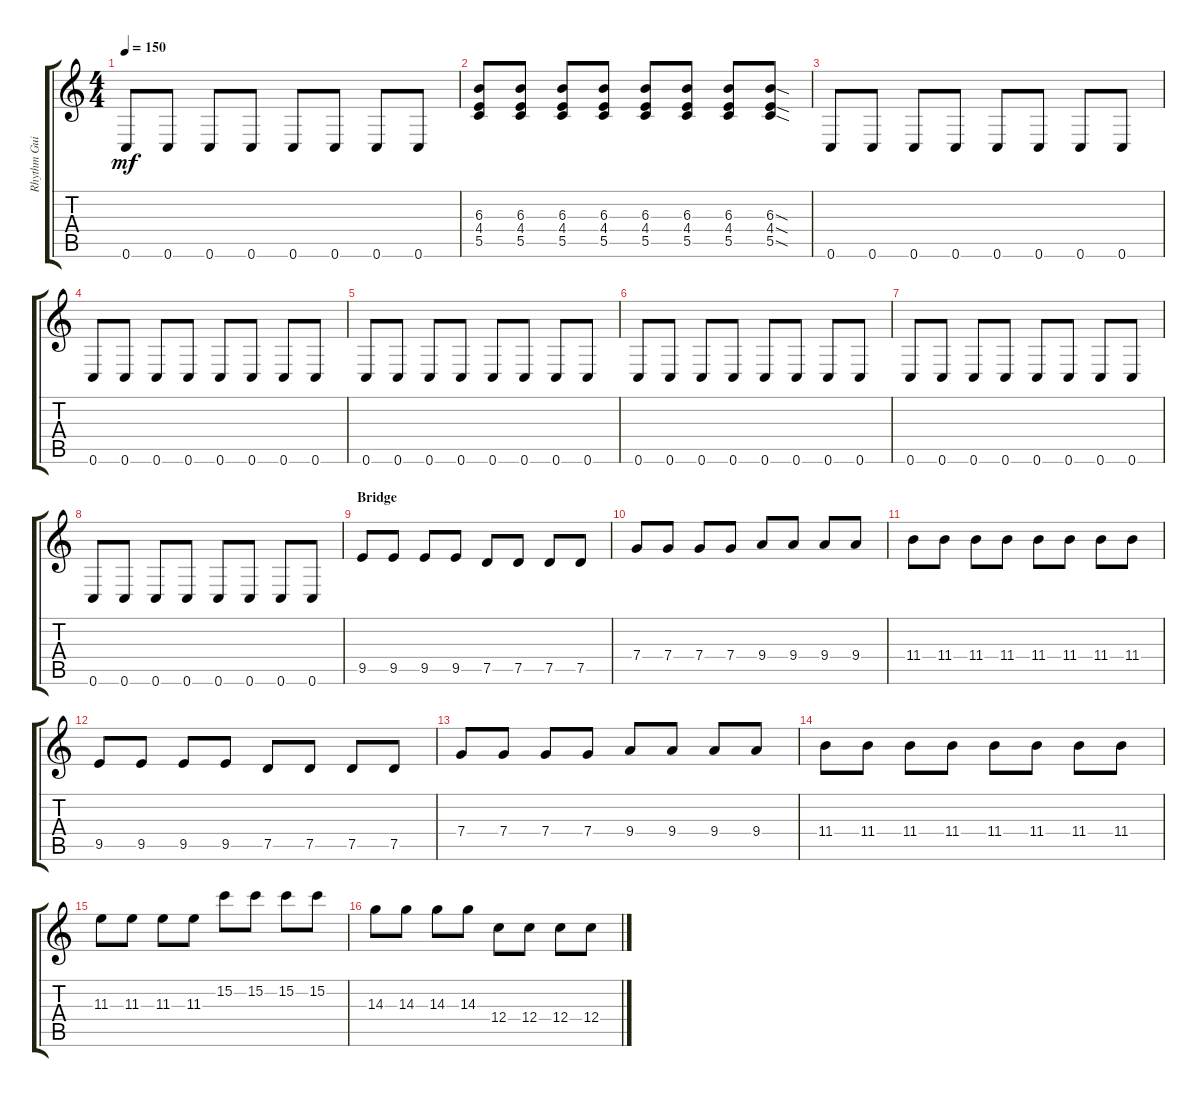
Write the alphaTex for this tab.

\track ("Rhythm Guitar" "Rhythm Gui") {instrument distortionguitar}
\staff {score tabs}
\tuning (D4 A3 F3 C3 G2 C2) {hide}
\ts (4 4)
\tempo 150
\clef g2
\ks c
0.6.8{dy mf} 0.6.8 0.6.8 0.6.8 0.6.8 0.6.8 0.6.8 0.6.8 |
(6.3 4.4 5.5).8 (6.3 4.4 5.5).8 (6.3 4.4 5.5).8 (6.3 4.4 5.5).8 (6.3 4.4 5.5).8 (6.3 4.4 5.5).8 (6.3 4.4 5.5).8 (6.3{sod} 4.4{sod} 5.5{sod}).8 |
0.6.8 0.6.8 0.6.8 0.6.8 0.6.8 0.6.8 0.6.8 0.6.8 |
0.6.8 0.6.8 0.6.8 0.6.8 0.6.8 0.6.8 0.6.8 0.6.8 |
0.6.8 0.6.8 0.6.8 0.6.8 0.6.8 0.6.8 0.6.8 0.6.8 |
0.6.8 0.6.8 0.6.8 0.6.8 0.6.8 0.6.8 0.6.8 0.6.8 |
0.6.8 0.6.8 0.6.8 0.6.8 0.6.8 0.6.8 0.6.8 0.6.8 |
0.6.8 0.6.8 0.6.8 0.6.8 0.6.8 0.6.8 0.6.8 0.6.8 |
\section ("" "Bridge")
9.5.8 9.5.8 9.5.8 9.5.8 7.5.8 7.5.8 7.5.8 7.5.8 |
7.4.8 7.4.8 7.4.8 7.4.8 9.4.8 9.4.8 9.4.8 9.4.8 |
11.4.8 11.4.8 11.4.8 11.4.8 11.4.8 11.4.8 11.4.8 11.4.8 |
9.5.8 9.5.8 9.5.8 9.5.8 7.5.8 7.5.8 7.5.8 7.5.8 |
7.4.8 7.4.8 7.4.8 7.4.8 9.4.8 9.4.8 9.4.8 9.4.8 |
11.4.8 11.4.8 11.4.8 11.4.8 11.4.8 11.4.8 11.4.8 11.4.8 |
11.3.8 11.3.8 11.3.8 11.3.8 15.2.8 15.2.8 15.2.8 15.2.8 |
14.3.8 14.3.8 14.3.8 14.3.8 12.4.8 12.4.8 12.4.8 12.4.8
